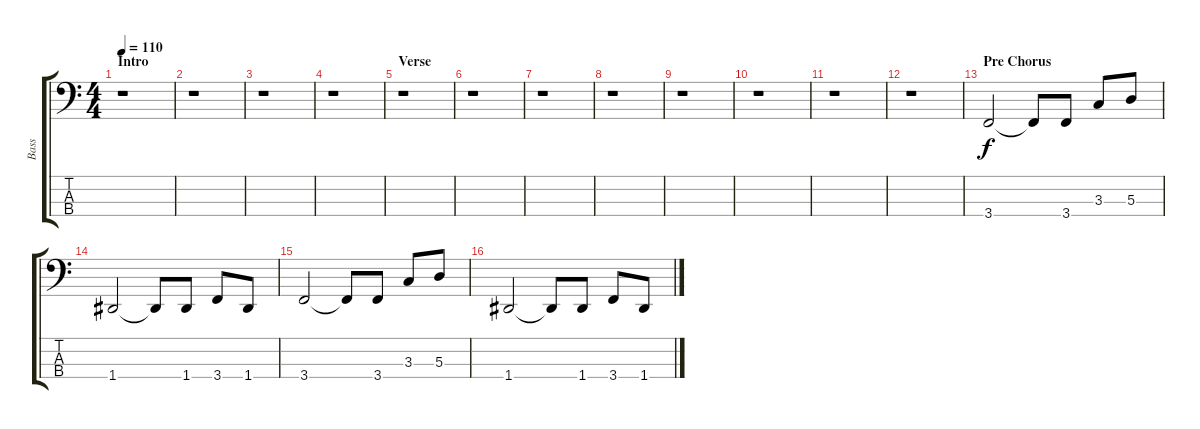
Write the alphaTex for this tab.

\track ("Bass" "Bass") {instrument electricbassfinger}
\staff {score tabs}
\tuning (G2 D2 A1 D1) {hide}
\ts (4 4)
\section ("" "Intro")
\tempo 110
\clef f4
\ks c
r.1{dy f instrument electricbassfinger} |
r.1 |
r.1 |
r.1 |
\section ("" "Verse")
r.1 |
r.1 |
r.1 |
r.1 |
r.1 |
r.1 |
r.1 |
r.1 |
\section ("" "Pre Chorus")
3.4.2 3.4{t}.8 3.4.8 3.3.8 5.3.8 |
1.4.2 1.4{t}.8 1.4.8 3.4.8 1.4.8 |
3.4.2 3.4{t}.8 3.4.8 3.3.8 5.3.8 |
1.4.2 1.4{t}.8 1.4.8 3.4.8 1.4.8
